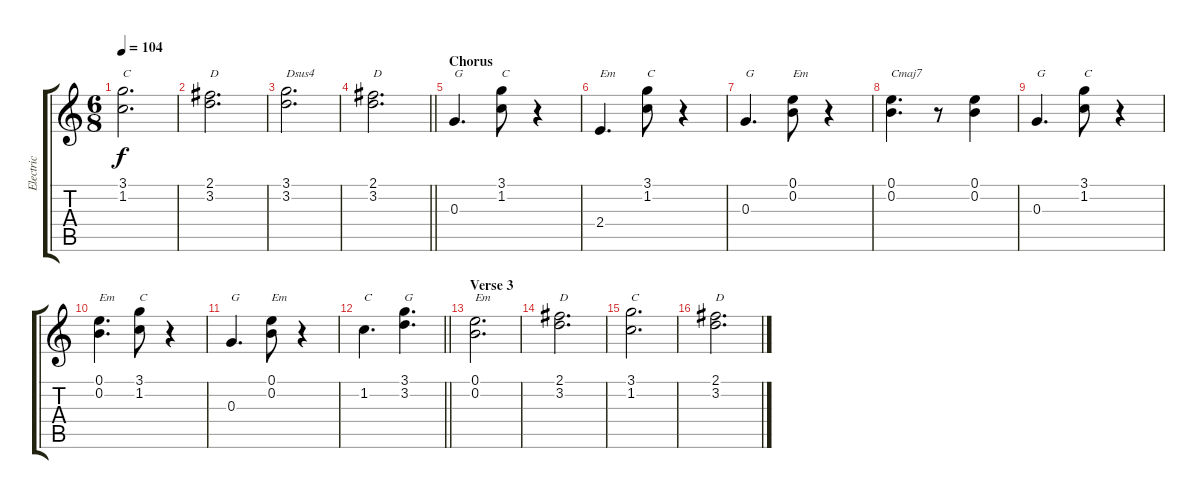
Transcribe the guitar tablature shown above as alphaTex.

\track ("Electric" "Electric") {instrument overdrivenguitar}
\staff {score tabs}
\tuning (E4 B3 G3 D3 A2 E2) {hide}
\ts (6 8)
\tempo 104
\clef g2
\ks c
(3.1 1.2).2{d txt "C" dy f} |
(2.1 3.2).2{d txt "D"} |
(3.1 3.2).2{d txt "Dsus4"} |
\barLineRight lightlight
(2.1 3.2).2{d txt "D"} |
\section ("" "Chorus")
0.3.4{d txt "G"} (3.1 1.2).8{txt "C"} r.4 |
2.4.4{d txt "Em"} (3.1 1.2).8{txt "C"} r.4 |
0.3.4{d txt "G"} (0.1 0.2).8{txt "Em"} r.4 |
(0.1 0.2).4{d txt "Cmaj7"} r.8 (0.1 0.2).4 |
0.3.4{d txt "G"} (3.1 1.2).8{txt "C"} r.4 |
(0.1 0.2).4{d txt "Em"} (3.1 1.2).8{txt "C"} r.4 |
0.3.4{d txt "G"} (0.1 0.2).8{txt "Em"} r.4 |
\barLineRight lightlight
1.2.4{d txt "C"} (3.1 3.2).4{d txt "G"} |
\section ("" "Verse 3")
(0.1 0.2).2{d txt "Em"} |
(2.1 3.2).2{d txt "D"} |
(3.1 1.2).2{d txt "C"} |
(2.1 3.2).2{d txt "D"}
